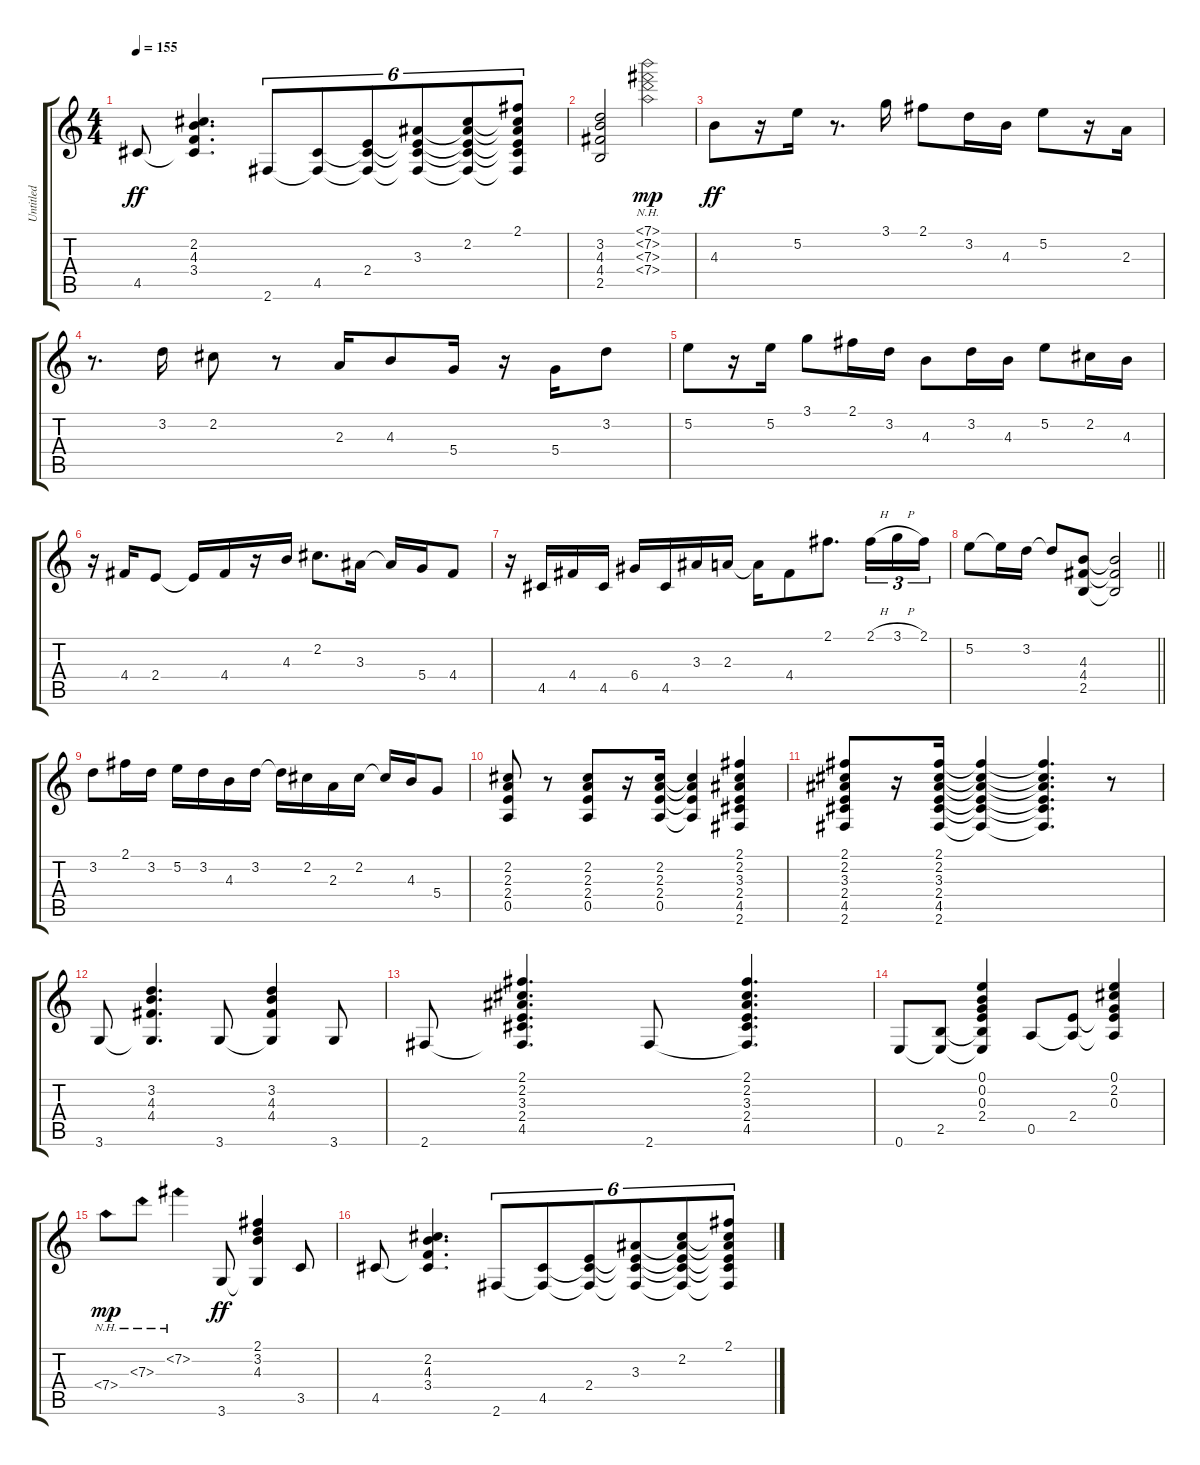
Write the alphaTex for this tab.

\track ("Untitled" "Untitled") {instrument acousticguitarnylon}
\staff {score tabs}
\tuning (E4 B3 G3 D3 A2 E2) {hide}
\ts (4 4)
\tempo 155
\clef g2
\ks c
4.5.8{dy ff} (2.2 4.3 3.4 4.5{t}).4{d} 2.6.8{tu (6 4)} (4.5 2.6{t}).8{tu (6 4)} (2.4 4.5{t} 2.6{t}).8{tu (6 4)} (3.3 2.4{t} 4.5{t} 2.6{t}).8{tu (6 4)} (2.2 3.3{t} 2.4{t} 4.5{t} 2.6{t}).8{tu (6 4)} (2.1 2.2{t} 3.3{t} 2.4{t} 4.5{t} 2.6{t}).8{tu (6 4)} |
(3.2 4.3 4.4 2.5).2 (7.1{nh} 7.2{nh} 7.3{nh} 7.4{nh}).2{dy mp} |
4.3.8{dy ff} r.16 5.2.16 r.8{d} 3.1.16 2.1.8 3.2.16 4.3.16 5.2.8 r.16 2.3.16 |
r.8{d} 3.2.16 2.2.8 r.8 2.3.16 4.3.8 5.4.16 r.16 5.4.16 3.2.8 |
5.2.8 r.16 5.2.16 3.1.8 2.1.16 3.2.16 4.3.8 3.2.16 4.3.16 5.2.8 2.2.16 4.3.16 |
r.16 4.4.16 2.4.8 2.4{t}.16 4.4.16 r.16 4.3.16 2.2.8{d} 3.3.16 3.3{t}.16 5.4.16 4.4.8 |
r.16 4.5.16 4.4.16 4.5.16 6.4.16 4.5.16 3.3.16 2.3.16 2.3{t}.16 4.4.8 2.1.8{d} 2.1{h}.16{tu (3 2)} 3.1{h}.16{tu (3 2)} 2.1.16{tu (3 2)} |
\barLineRight lightlight
5.2.8 5.2{t}.16 3.2.16 3.2{t}.8 (4.3 4.4 2.5).8 (4.3{t} 4.4{t} 2.5{t}).2 |
3.2.8 2.1.16 3.2.16 5.2.16 3.2.16 4.3.16 3.2.16 3.2{t}.16 2.2.16 2.3.16 2.2.16 2.2{t}.16 4.3.16 5.4.8 |
(2.2 2.3 2.4 0.5).8 r.8 (2.2 2.3 2.4 0.5).8 r.16 (2.2 2.3 2.4 0.5).16 (2.2{t} 2.3{t} 2.4{t} 0.5{t}).4 (2.1 2.2 3.3 2.4 4.5 2.6).4 |
(2.1 2.2 3.3 2.4 4.5 2.6).8 r.16 (2.1 2.2 3.3 2.4 4.5 2.6).16 (2.1{t} 2.2{t} 3.3{t} 2.4{t} 4.5{t} 2.6{t}).4 (2.1{t} 2.2{t} 3.3{t} 2.4{t} 4.5{t} 2.6{t}).4{d} r.8 |
3.6.8 (3.2 4.3 4.4 3.6{t}).4{d} 3.6.8 (3.2 4.3 4.4 3.6{t}).4 3.6.8 |
2.6.8 (2.1 2.2 3.3 2.4 4.5 2.6{t}).4{d} 2.6.8 (2.1 2.2 3.3 2.4 4.5 2.6{t}).4{d} |
0.6.8 (2.5 0.6{t}).8 (0.1 0.2 0.3 2.4 2.5{t} 0.6{t}).4 0.5.8 (2.4 0.5{t}).8 (0.1 2.2 0.3 2.4{t} 0.5{t}).4 |
7.4{nh}.8{dy mp} 7.3{nh}.8 7.2{nh}.4 3.6.8{dy ff} (2.1 3.2 4.3 3.6{t}).4 3.5.8 |
4.5.8 (2.2 4.3 3.4 4.5{t}).4{d} 2.6.8{tu (6 4)} (4.5 2.6{t}).8{tu (6 4)} (2.4 4.5{t} 2.6{t}).8{tu (6 4)} (3.3 2.4{t} 4.5{t} 2.6{t}).8{tu (6 4)} (2.2 3.3{t} 2.4{t} 4.5{t} 2.6{t}).8{tu (6 4)} (2.1 2.2{t} 3.3{t} 2.4{t} 4.5{t} 2.6{t}).8{tu (6 4)}
